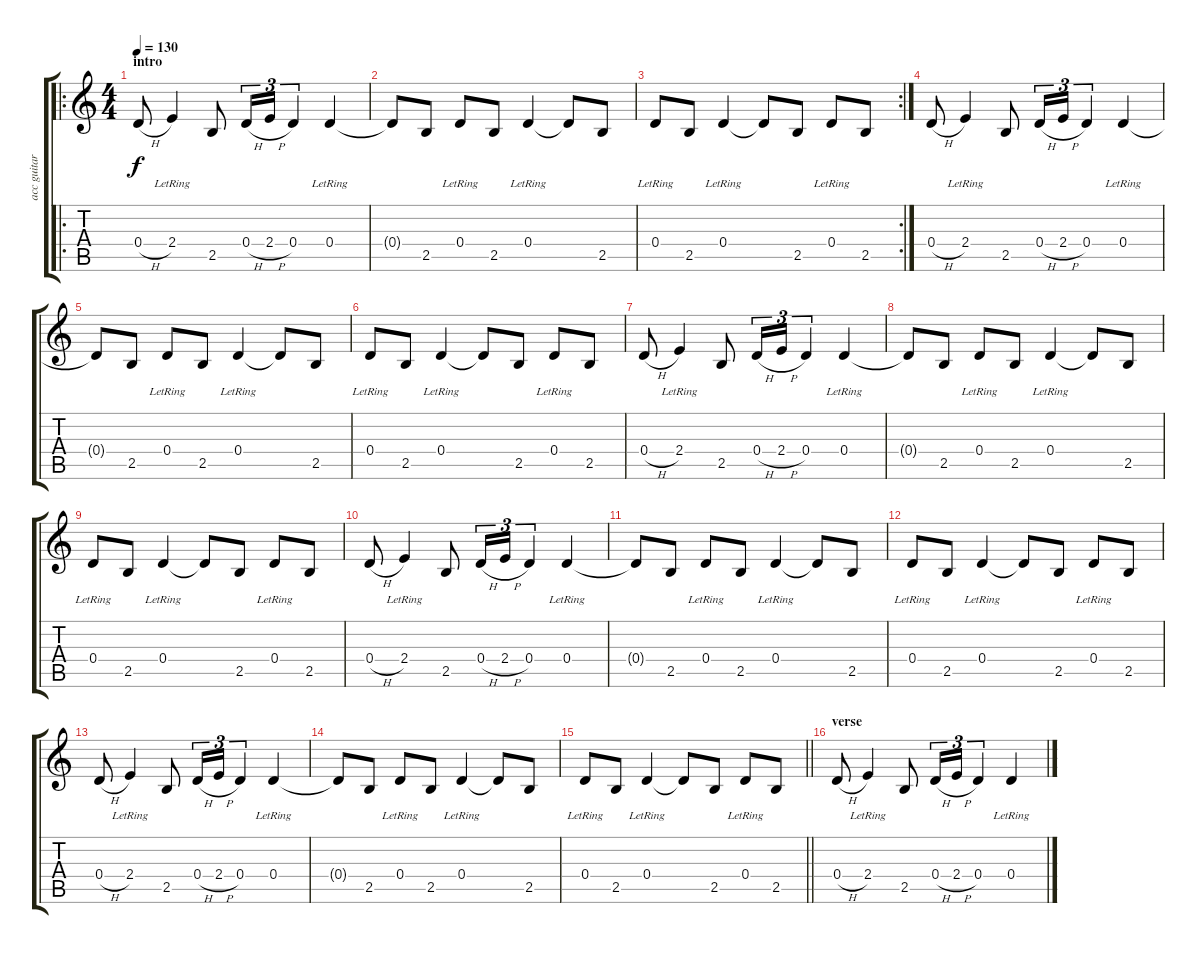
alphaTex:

\track ("acc guitar" "acc guitar") {instrument acousticguitarnylon}
\staff {score tabs}
\tuning (E4 B3 G3 D3 A2 E2) {hide}
\ro
\ts (4 4)
\section ("" "intro")
\tempo 130
\clef g2
\ks c
0.4{h}.8{dy f instrument acousticguitarnylon} 2.4{lr}.4 2.5.8 0.4{h}.16{tu (3 2)} 2.4{h}.16{tu (3 2)} 0.4.4{tu (3 2)} 0.4{lr}.4 |
0.4{t}.8 2.5.8 0.4{lr}.8 2.5.8 0.4{lr}.4 0.4{t}.8 2.5.8 |
\rc 2
0.4{lr}.8 2.5.8 0.4{lr}.4 0.4{t}.8 2.5.8 0.4{lr}.8 2.5.8 |
0.4{h}.8 2.4{lr}.4 2.5.8 0.4{h}.16{tu (3 2)} 2.4{h}.16{tu (3 2)} 0.4.4{tu (3 2)} 0.4{lr}.4 |
0.4{t}.8 2.5.8 0.4{lr}.8 2.5.8 0.4{lr}.4 0.4{t}.8 2.5.8 |
0.4{lr}.8 2.5.8 0.4{lr}.4 0.4{t}.8 2.5.8 0.4{lr}.8 2.5.8 |
0.4{h}.8 2.4{lr}.4 2.5.8 0.4{h}.16{tu (3 2)} 2.4{h}.16{tu (3 2)} 0.4.4{tu (3 2)} 0.4{lr}.4 |
0.4{t}.8 2.5.8 0.4{lr}.8 2.5.8 0.4{lr}.4 0.4{t}.8 2.5.8 |
0.4{lr}.8 2.5.8 0.4{lr}.4 0.4{t}.8 2.5.8 0.4{lr}.8 2.5.8 |
0.4{h}.8 2.4{lr}.4 2.5.8 0.4{h}.16{tu (3 2)} 2.4{h}.16{tu (3 2)} 0.4.4{tu (3 2)} 0.4{lr}.4 |
0.4{t}.8 2.5.8 0.4{lr}.8 2.5.8 0.4{lr}.4 0.4{t}.8 2.5.8 |
0.4{lr}.8 2.5.8 0.4{lr}.4 0.4{t}.8 2.5.8 0.4{lr}.8 2.5.8 |
0.4{h}.8 2.4{lr}.4 2.5.8 0.4{h}.16{tu (3 2)} 2.4{h}.16{tu (3 2)} 0.4.4{tu (3 2)} 0.4{lr}.4 |
0.4{t}.8 2.5.8 0.4{lr}.8 2.5.8 0.4{lr}.4 0.4{t}.8 2.5.8 |
\barLineRight lightlight
0.4{lr}.8 2.5.8 0.4{lr}.4 0.4{t}.8 2.5.8 0.4{lr}.8 2.5.8 |
\section ("" "verse")
0.4{h}.8 2.4{lr}.4 2.5.8 0.4{h}.16{tu (3 2)} 2.4{h}.16{tu (3 2)} 0.4.4{tu (3 2)} 0.4{lr}.4
